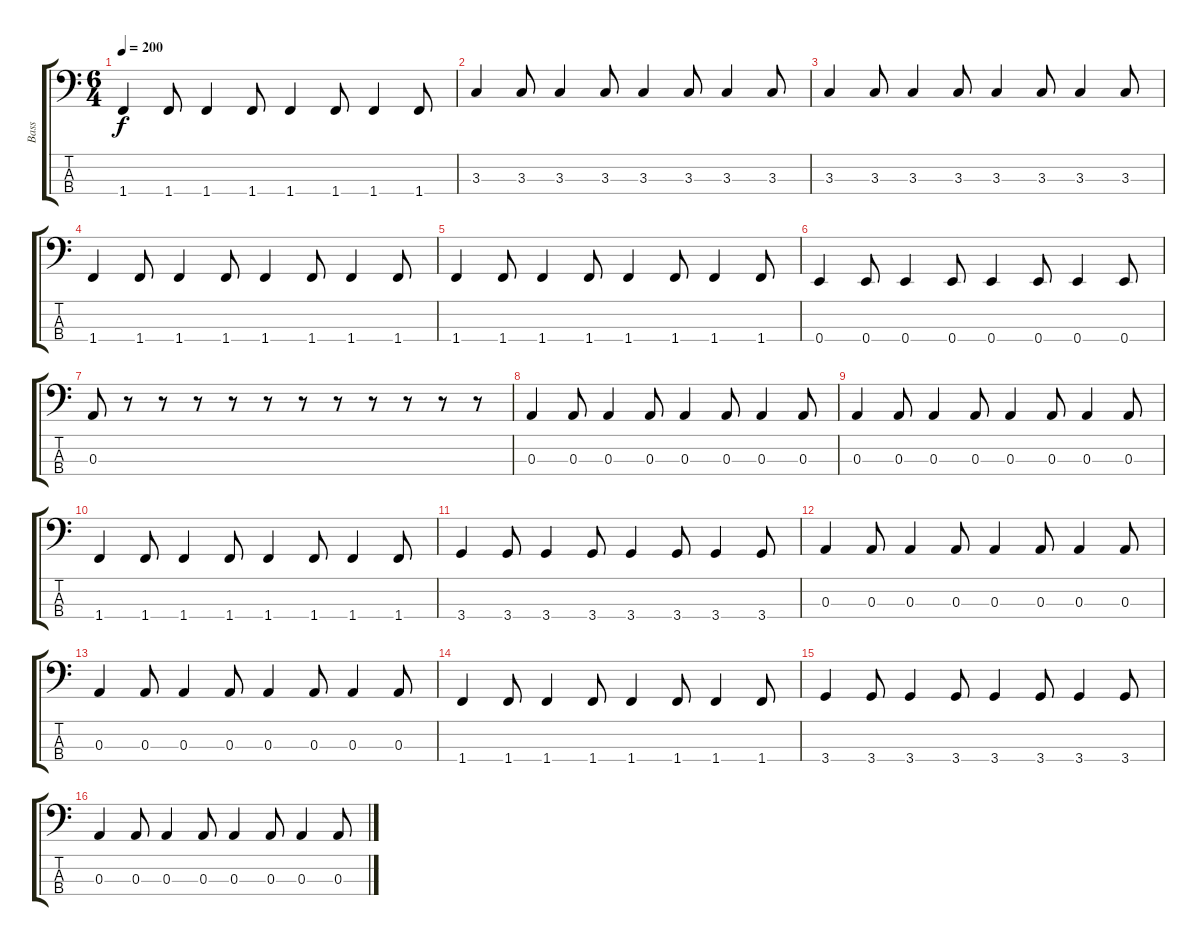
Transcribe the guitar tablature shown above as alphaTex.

\track ("Bass" "Bass") {instrument electricbassfinger}
\staff {score tabs}
\tuning (G2 D2 A1 E1) {hide}
\ts (6 4)
\tempo 200
\clef f4
\ks c
1.4.4{dy f} 1.4.8 1.4.4 1.4.8 1.4.4 1.4.8 1.4.4 1.4.8 |
3.3.4 3.3.8 3.3.4 3.3.8 3.3.4 3.3.8 3.3.4 3.3.8 |
3.3.4 3.3.8 3.3.4 3.3.8 3.3.4 3.3.8 3.3.4 3.3.8 |
1.4.4 1.4.8 1.4.4 1.4.8 1.4.4 1.4.8 1.4.4 1.4.8 |
1.4.4 1.4.8 1.4.4 1.4.8 1.4.4 1.4.8 1.4.4 1.4.8 |
0.4.4 0.4.8 0.4.4 0.4.8 0.4.4 0.4.8 0.4.4 0.4.8 |
0.3.8 r.8 r.8 r.8 r.8 r.8 r.8 r.8 r.8 r.8 r.8 r.8 |
0.3.4 0.3.8 0.3.4 0.3.8 0.3.4 0.3.8 0.3.4 0.3.8 |
0.3.4 0.3.8 0.3.4 0.3.8 0.3.4 0.3.8 0.3.4 0.3.8 |
1.4.4 1.4.8 1.4.4 1.4.8 1.4.4 1.4.8 1.4.4 1.4.8 |
3.4.4 3.4.8 3.4.4 3.4.8 3.4.4 3.4.8 3.4.4 3.4.8 |
0.3.4 0.3.8 0.3.4 0.3.8 0.3.4 0.3.8 0.3.4 0.3.8 |
0.3.4 0.3.8 0.3.4 0.3.8 0.3.4 0.3.8 0.3.4 0.3.8 |
1.4.4 1.4.8 1.4.4 1.4.8 1.4.4 1.4.8 1.4.4 1.4.8 |
3.4.4 3.4.8 3.4.4 3.4.8 3.4.4 3.4.8 3.4.4 3.4.8 |
0.3.4 0.3.8 0.3.4 0.3.8 0.3.4 0.3.8 0.3.4 0.3.8
